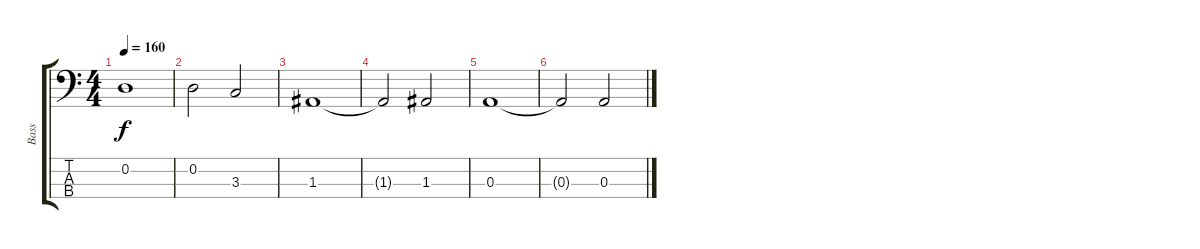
\track ("Bass" "Bass") {instrument electricbassfinger}
\staff {score tabs}
\tuning (G2 D2 A1 D1) {hide}
\ts (4 4)
\tempo 160
\clef f4
\ks c
0.2{t}.1{dy f} |
0.2.2 3.3.2 |
1.3.1 |
1.3{t}.2 1.3.2 |
0.3.1 |
0.3{t}.2 0.3.2
